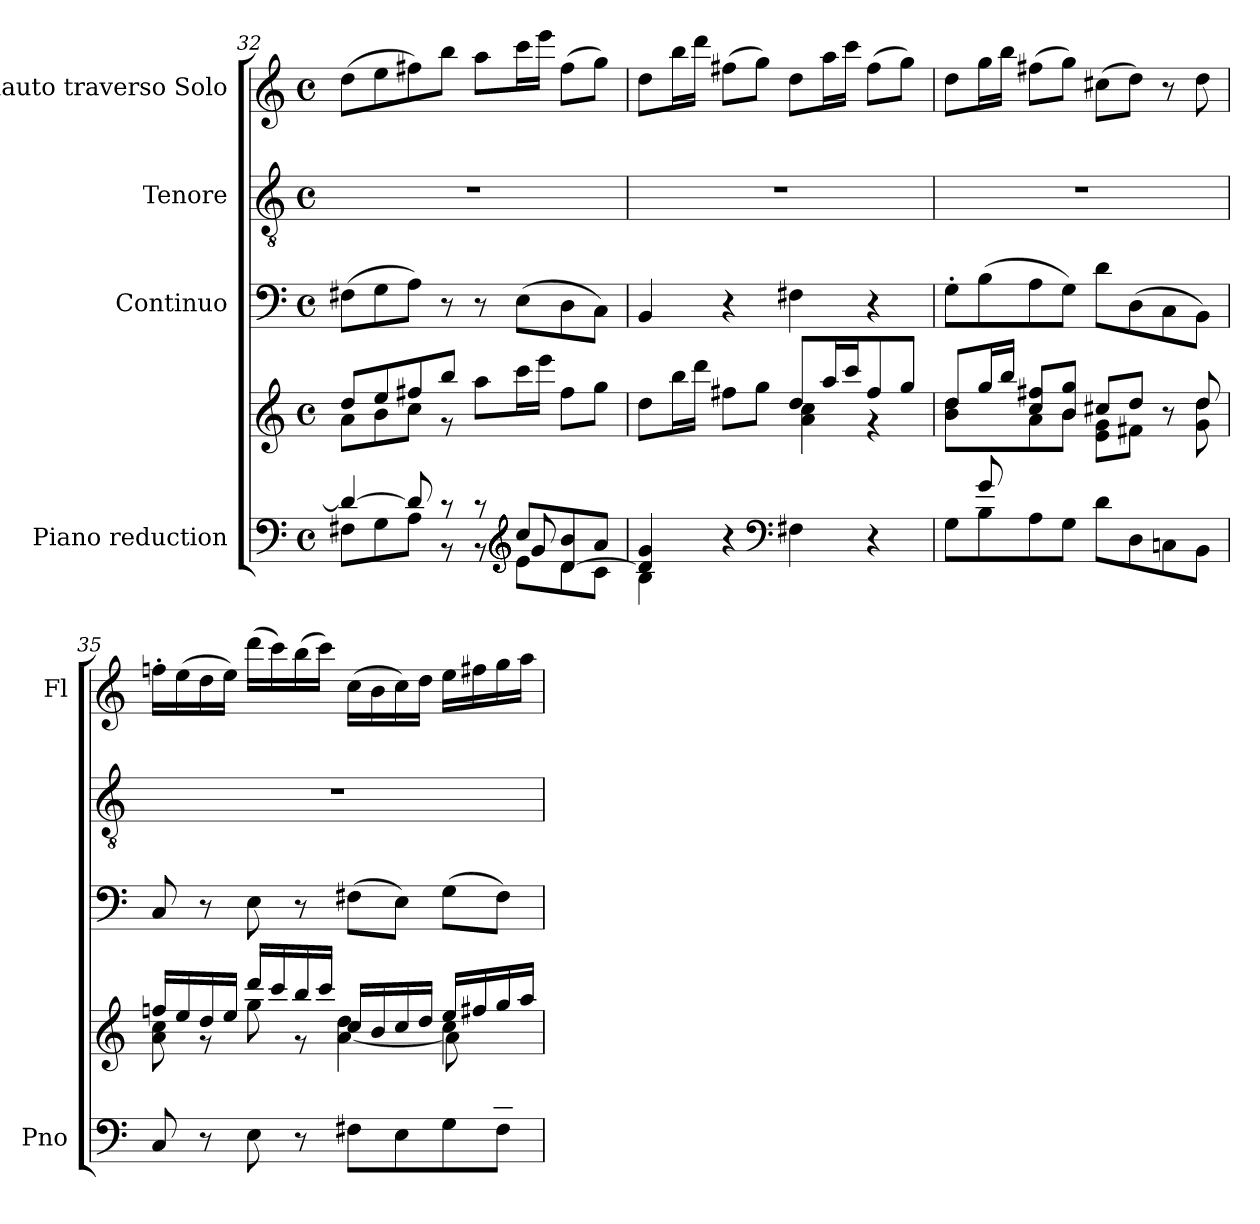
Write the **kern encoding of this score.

**kern	**kern	**kern	**kern	**kern
*part4	*part4	*part3	*part2	*part1
*staff5	*staff4	*staff3	*staff2	*staff1
*I"Piano reduction	*	*I"Continuo	*I"Tenore	*I"Flauto traverso Solo
*I'Pno	*	*	*	*I'Fl
*clefF4	*clefG2	*clefF4	*clefGv2	*clefG2
*k[]	*k[]	*k[]	*k[]	*k[]
*M4/4	*M4/4	*M4/4	*M4/4	*M4/4
*met(c)	*met(c)	*met(c)	*met(c)	*met(c)
=32	=32	=32	=32	=32
*^	*^	*	*	*
*	*^	*	*	*	*	*
4d/_	8F#X\L	4.ryy	8dd/L	8a\L	(>8F#X\L	1r	(>8dd\L
.	8G\	.	8ee/	8b\	8G\	.	8ee\
8d/]	8A\J	.	8ff#X/	8cc\J	8A\J)	.	8ff#X\)
8r	8r	8ryy	8bb/J	8r	8r	.	8bb\J
8r	8r	8ryy	8aa\L	2ryy	8r	.	8aa\L
*clefG2	*	*	*	*	*	*	*
8cc/L	8e\L	8g/	16ccc\L	.	(>8E\L	.	16ccc\L
.	.	.	16eee\JJ	.	.	.	16eee\JJ
8b/	8d\	[4d/	8ff#\L	.	8D\	.	(>8ff#\L
8a/J	8c\J	.	8gg\J	.	8C\J)	.	8gg\J)
*	*v	*v	*	*	*	*	*
=33	=33	=33	=33	=33	=33	=33
4d/] 4g/	4B\	8dd\L	4ryy	4BB/	1r	8dd\L
.	.	16bb\L	.	.	.	16bb\L
.	.	16ddd\JJ	.	.	.	16ddd\JJ
2.ryy	4r	8ff#X\L	4ryy	4r	.	(>8ff#X\L
.	.	8gg\J	.	.	.	8gg\J)
*clefF4	*	*	*	*	*	*
.	4F#X\	8dd/L	4a\ 4cc\	4F#X\	.	8dd\L
.	.	16aa/L	.	.	.	16aa\L
.	.	16ccc/J	.	.	.	16ccc\JJ
.	4r	8ff#/	4r	4r	.	(>8ff#\L
.	.	8gg/J	.	.	.	8gg\J)
=34	=34	=34	=34	=34	=34	=34
*	*	*	*^	*	*	*
8ryy	8G\L	8dd/L	8b\L	4dd\	8G'\L	1r	8dd\L
8g/	8B\	16gg/L	8ryy	.	(>8B\	.	16gg\L
.	.	16bb/JJ	.	.	.	.	16bb\JJ
2.ryy	8A\	8cc/ 8ff#X/L	8a\	4ryy	8A\	.	(>8ff#X\L
.	8G\J	8b/ 8gg/J	8b\J	.	8G\J)	.	8gg\J)
.	8d\L	8cc#X/L	8e\ 8g\L	2ryy	8d\L	.	(>8cc#X\L
.	8D\	8dd/J	8f#X\J	.	(>8D\	.	8dd\J)
.	8Cn\	8r	8ryy	.	8C\	.	8r
.	8BB\J	8dd/	8g\ 8dd\	.	8BB\J)	.	8dd\
!!LO:PB:g=z
=35	=35	=35	=35	=35	=35	=35	=35
2..ryy	8C/	16ffn/LL	8a\ 8cc\	2ryy	8C/	1r	16ffn'\LL
.	.	16ee/	.	.	.	.	(>16ee\
.	8r	16dd/	8r	.	8r	.	16dd\
.	.	16ee/JJ	.	.	.	.	16ee\JJ)
.	8E\	16ddd/LL	8gg\	.	8E\	.	(>16ddd\LL
.	.	16ccc/	.	.	.	.	16ccc\)
.	8r	16bb/	8r	.	8r	.	(>16bb\
.	.	16ccc/JJ	.	.	.	.	16ccc\JJ)
.	8F#X\L	16cc/LL	[4a\ 4dd\	4ryy	(>8F#X\L	.	(>16cc\LL
.	.	16b/	.	.	.	.	16b\
.	8E\	16cc/	.	.	8E\J)	.	16cc\)
.	.	16dd/JJ	.	.	.	.	16dd\JJ
.	8G\	16ee/LL	4cc\	8a\L]	(>8G\L	.	16ee\LL
.	.	16ff#X/	.	.	.	.	16ff#X\
8d/J	8F#\J	16gg/	.	8ryy	8F#\J)	.	16gg\
.	.	16aa/JJ	.	.	.	.	16aa\JJ
*v	*v	*	*	*	*	*	*
*	*v	*v	*v	*	*	*
=	=	=	=	=
*-	*-	*-	*-	*-
